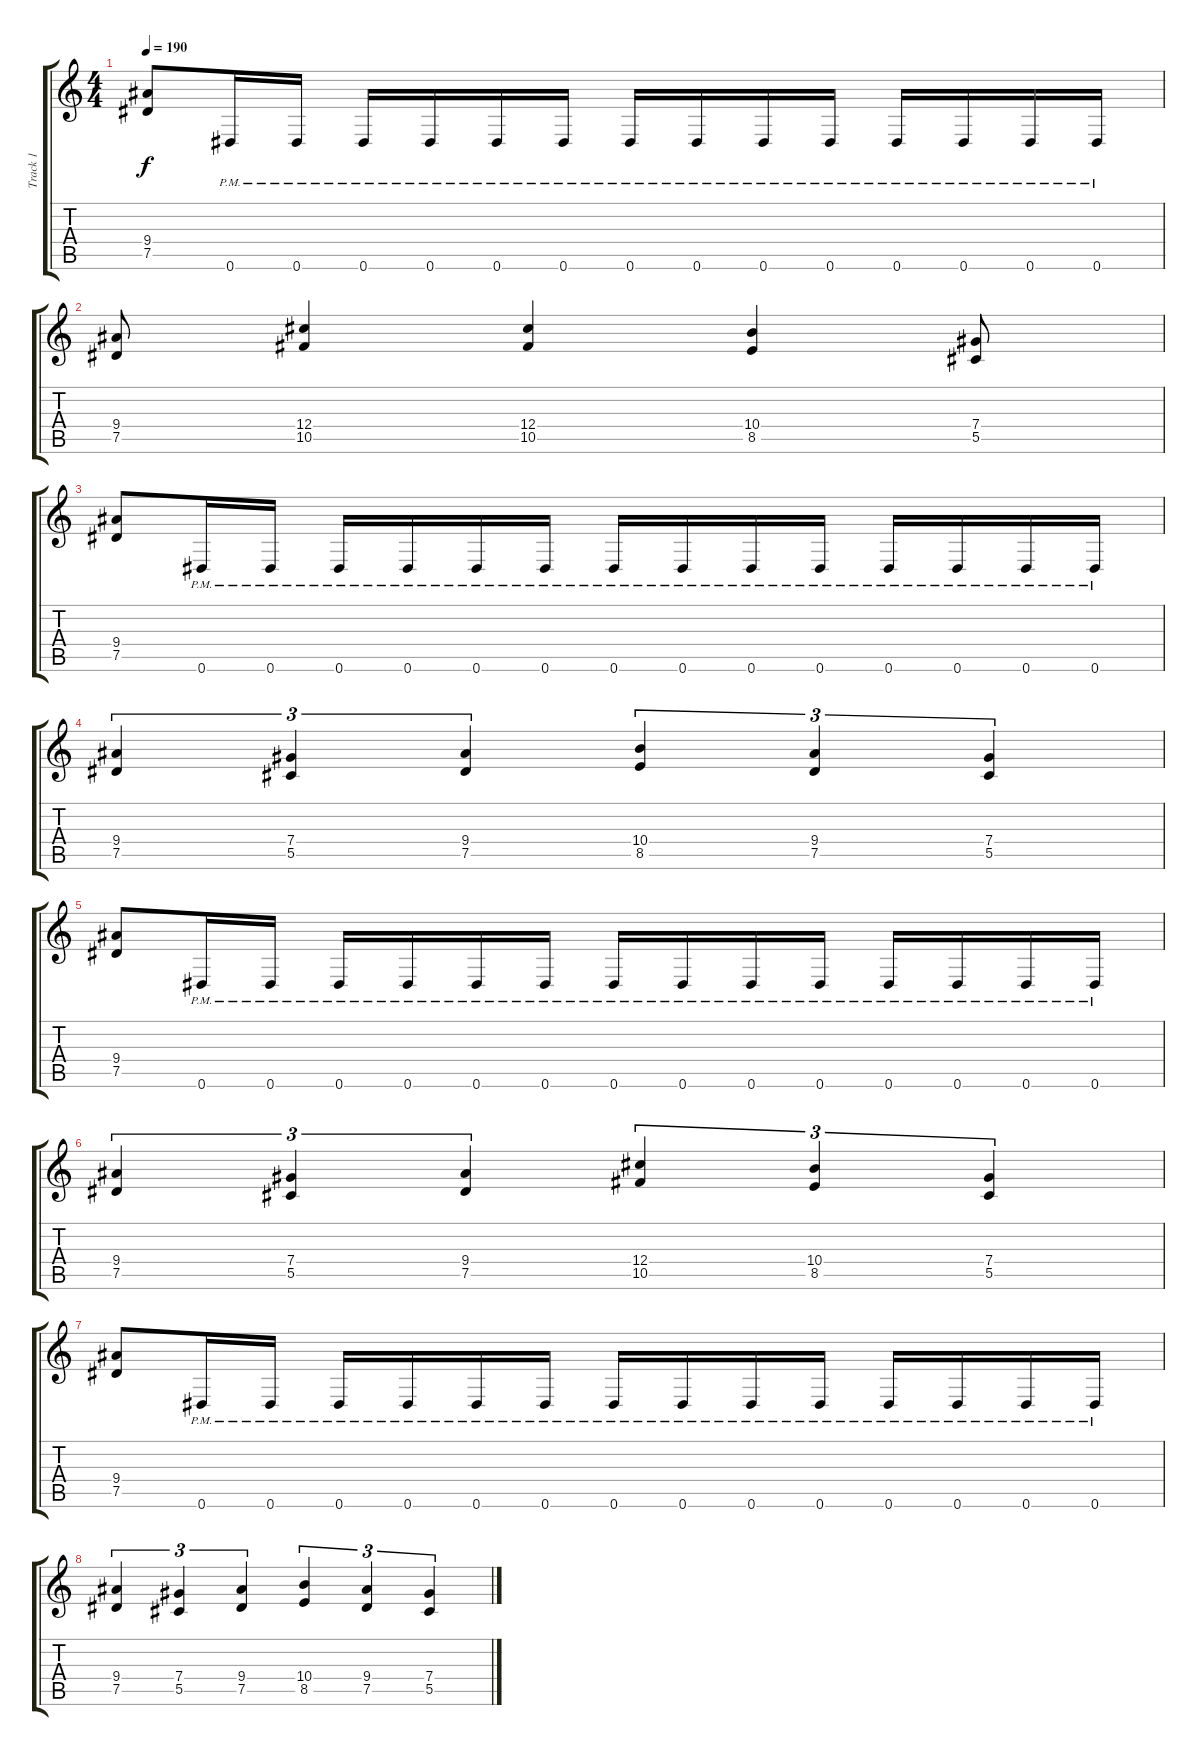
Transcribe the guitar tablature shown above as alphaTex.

\track ("Track 1" "Track 1") {instrument distortionguitar}
\staff {score tabs}
\tuning (Eb4 Bb3 Gb3 Db3 Ab2 Eb2) {hide}
\ts (4 4)
\tempo 190
\clef g2
\ks c
(9.4 7.5).8{dy f} 0.6{pm}.16 0.6{pm}.16 0.6{pm}.16 0.6{pm}.16 0.6{pm}.16 0.6{pm}.16 0.6{pm}.16 0.6{pm}.16 0.6{pm}.16 0.6{pm}.16 0.6{pm}.16 0.6{pm}.16 0.6{pm}.16 0.6{pm}.16 |
(9.4 7.5).8 (12.4 10.5).4 (12.4 10.5).4 (10.4 8.5).4 (7.4 5.5).8 |
(9.4 7.5).8 0.6{pm}.16 0.6{pm}.16 0.6{pm}.16 0.6{pm}.16 0.6{pm}.16 0.6{pm}.16 0.6{pm}.16 0.6{pm}.16 0.6{pm}.16 0.6{pm}.16 0.6{pm}.16 0.6{pm}.16 0.6{pm}.16 0.6{pm}.16 |
(9.4 7.5).4{tu (3 2)} (7.4 5.5).4{tu (3 2)} (9.4 7.5).4{tu (3 2)} (10.4 8.5).4{tu (3 2)} (9.4 7.5).4{tu (3 2)} (7.4 5.5).4{tu (3 2)} |
(9.4 7.5).8 0.6{pm}.16 0.6{pm}.16 0.6{pm}.16 0.6{pm}.16 0.6{pm}.16 0.6{pm}.16 0.6{pm}.16 0.6{pm}.16 0.6{pm}.16 0.6{pm}.16 0.6{pm}.16 0.6{pm}.16 0.6{pm}.16 0.6{pm}.16 |
(9.4 7.5).4{tu (3 2)} (7.4 5.5).4{tu (3 2)} (9.4 7.5).4{tu (3 2)} (12.4 10.5).4{tu (3 2)} (10.4 8.5).4{tu (3 2)} (7.4 5.5).4{tu (3 2)} |
(9.4 7.5).8 0.6{pm}.16 0.6{pm}.16 0.6{pm}.16 0.6{pm}.16 0.6{pm}.16 0.6{pm}.16 0.6{pm}.16 0.6{pm}.16 0.6{pm}.16 0.6{pm}.16 0.6{pm}.16 0.6{pm}.16 0.6{pm}.16 0.6{pm}.16 |
(9.4 7.5).4{tu (3 2)} (7.4 5.5).4{tu (3 2)} (9.4 7.5).4{tu (3 2)} (10.4 8.5).4{tu (3 2)} (9.4 7.5).4{tu (3 2)} (7.4 5.5).4{tu (3 2)}
